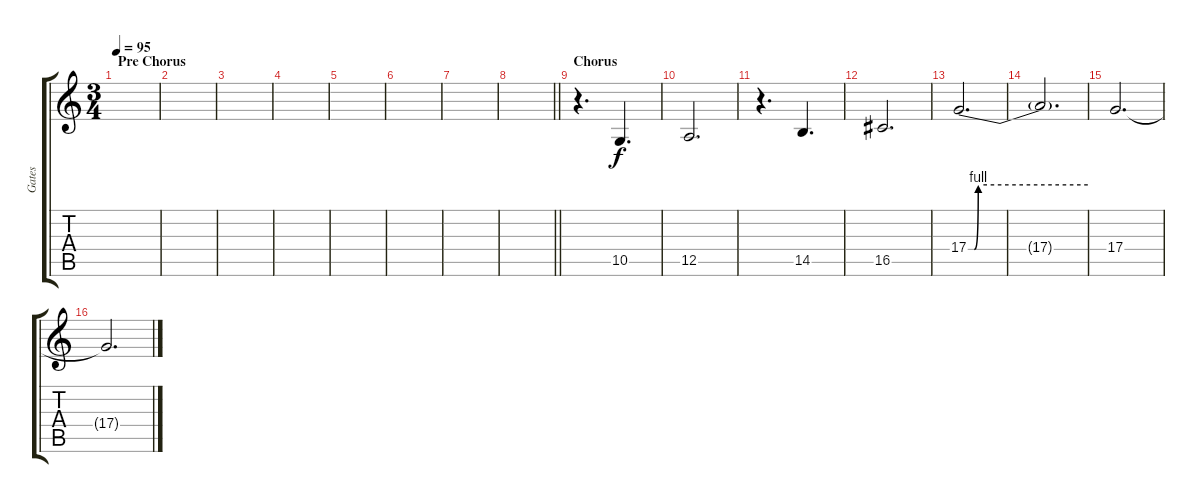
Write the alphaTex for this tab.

\track ("Gates" "Gates") {instrument clarinet}
\staff {score tabs}
\tuning (E4 B3 G3 D3 A2 D2) {hide}
\ts (3 4)
\section ("" "Pre Chorus")
\tempo 95
\clef g2
\ks c
|
|
|
|
|
|
|
\barLineRight lightlight
|
\section ("" "Chorus")
r.4{d} 10.5.4{d} |
12.5.2{d} |
r.4{d} 14.5.4{d} |
16.5.2{d} |
17.4{be (custom 0 0 3 0 5 4 60 4)}.2{d} |
17.4{t}.2{d} |
17.4.2{d} |
17.4{t}.2{d}
